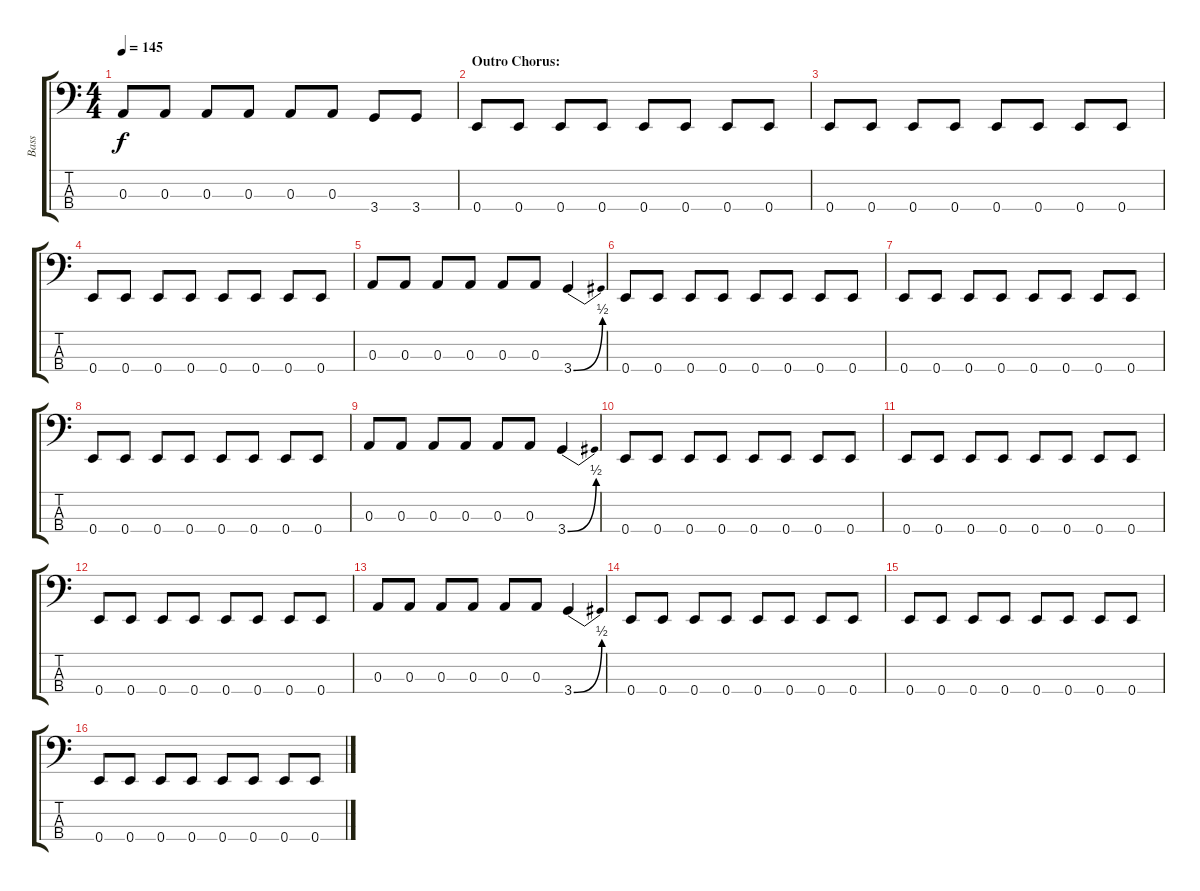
\track ("Bass" "Bass") {instrument electricbasspick}
\staff {score tabs}
\tuning (G2 D2 A1 E1) {hide}
\ts (4 4)
\tempo 145
\clef f4
\ks c
0.3.8{dy f} 0.3.8 0.3.8 0.3.8 0.3.8 0.3.8 3.4.8 3.4.8 |
\section ("" "Outro Chorus:")
0.4.8 0.4.8 0.4.8 0.4.8 0.4.8 0.4.8 0.4.8 0.4.8 |
0.4.8 0.4.8 0.4.8 0.4.8 0.4.8 0.4.8 0.4.8 0.4.8 |
0.4.8 0.4.8 0.4.8 0.4.8 0.4.8 0.4.8 0.4.8 0.4.8 |
0.3.8 0.3.8 0.3.8 0.3.8 0.3.8 0.3.8 3.4{be (bend 0 0 60 2)}.4 |
0.4.8 0.4.8 0.4.8 0.4.8 0.4.8 0.4.8 0.4.8 0.4.8 |
0.4.8 0.4.8 0.4.8 0.4.8 0.4.8 0.4.8 0.4.8 0.4.8 |
0.4.8 0.4.8 0.4.8 0.4.8 0.4.8 0.4.8 0.4.8 0.4.8 |
0.3.8 0.3.8 0.3.8 0.3.8 0.3.8 0.3.8 3.4{be (bend 0 0 60 2)}.4 |
0.4.8 0.4.8 0.4.8 0.4.8 0.4.8 0.4.8 0.4.8 0.4.8 |
0.4.8 0.4.8 0.4.8 0.4.8 0.4.8 0.4.8 0.4.8 0.4.8 |
0.4.8 0.4.8 0.4.8 0.4.8 0.4.8 0.4.8 0.4.8 0.4.8 |
0.3.8 0.3.8 0.3.8 0.3.8 0.3.8 0.3.8 3.4{be (bend 0 0 60 2)}.4 |
0.4.8 0.4.8 0.4.8 0.4.8 0.4.8 0.4.8 0.4.8 0.4.8 |
0.4.8 0.4.8 0.4.8 0.4.8 0.4.8 0.4.8 0.4.8 0.4.8 |
0.4.8 0.4.8 0.4.8 0.4.8 0.4.8 0.4.8 0.4.8 0.4.8
